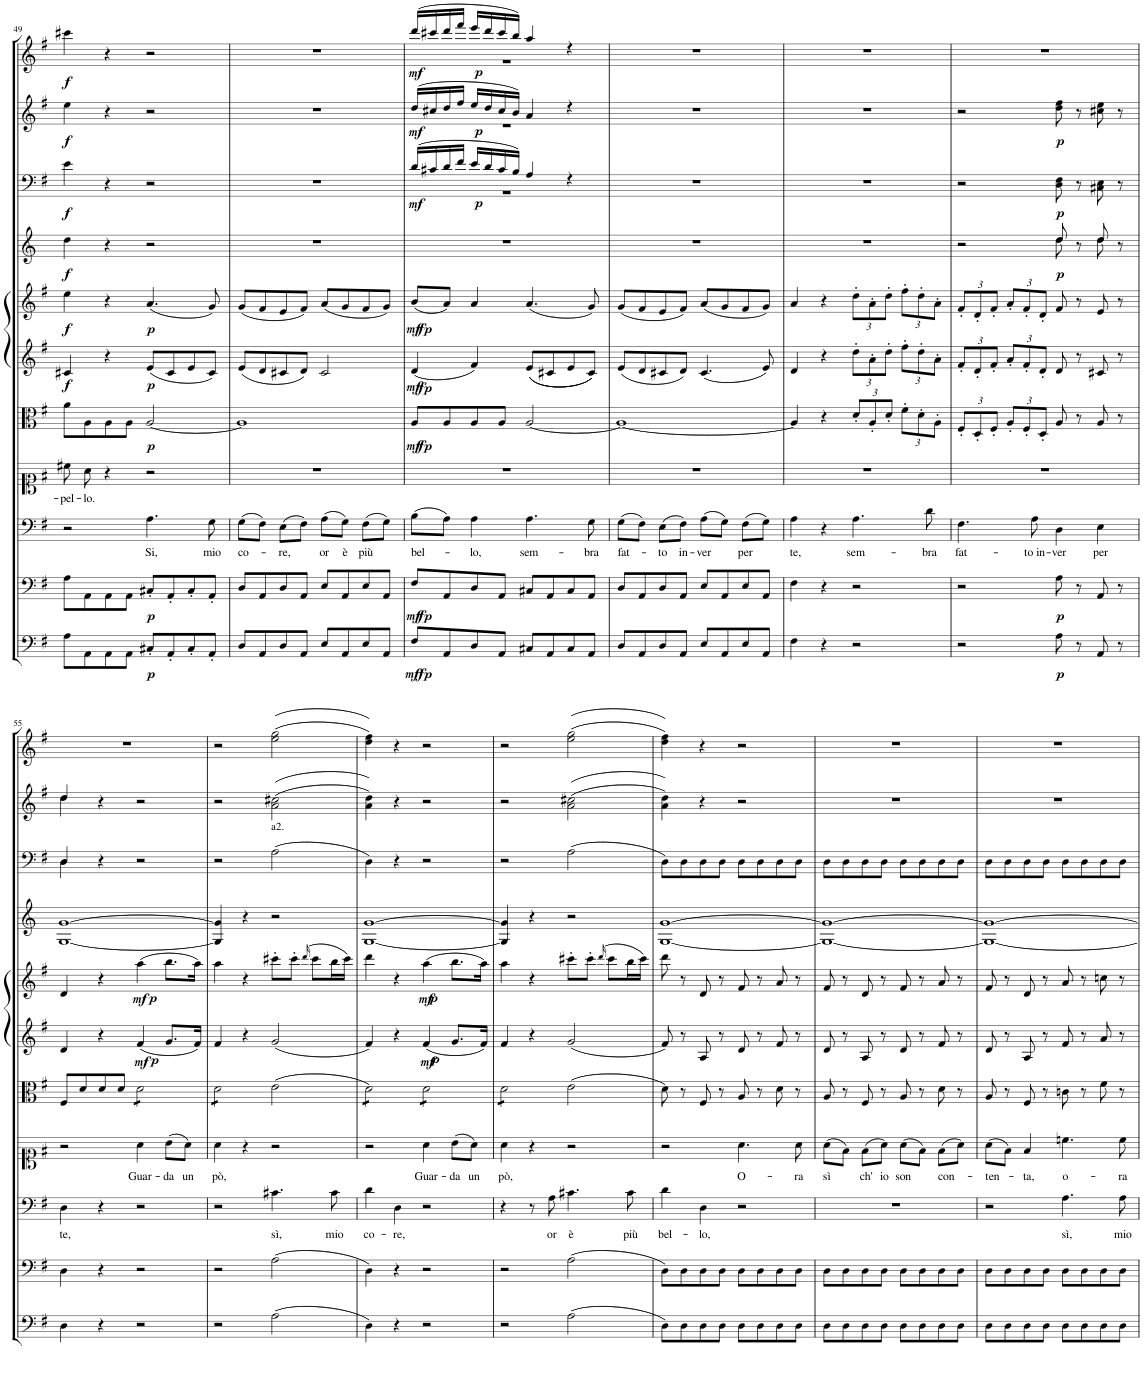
**kern	**dynam	**kern	**dynam	**kern	**text	**kern	**text	**kern	**dynam	**kern	**dynam	**kern	**dynam	**kern	**dynam	**kern	**dynam	**kern	**dynam	**kern	**dynam
*part11	*part11	*part10	*part10	*part9	*part9	*part8	*part8	*part7	*part7	*part6	*part6	*part5	*part5	*part4	*part4	*part3	*part3	*part2	*part2	*part1	*part1
*staff11	*staff11	*staff10	*staff10	*staff9	*staff9	*staff8	*staff8	*staff7	*staff7	*staff6	*staff6	*staff5	*staff5	*staff4	*staff4	*staff3	*staff3	*staff2	*staff2	*staff1	*staff1
*I"Basso.	*	*I"Violoncello.	*	*I"Figaro.	*	*I"Susanna.	*	*I"Viola.	*	*I"Violino II.	*	*I"Violino I.	*	*I"Corni in G.	*	*I"Fagotti.	*	*I"Oboi.	*	*I"Flauti.	*
*	*	*	*	*	*	*	*	*	*	*	*	*	*	*	*	*	*	*I'Ob	*	*I'Fl	*
!!LO:PB:g=z
*clefF4	*	*clefF4	*	*clefF4	*	*clefC1	*	*clefC3	*	*clefG2	*	*clefG2	*	*clefG2	*	*clefF4	*	*clefG2	*	*clefG2	*
*Trd7c12	*	*	*	*	*	*	*	*	*	*	*	*	*	*Trd3c5	*	*	*	*	*	*	*
*k[f#]	*	*k[f#]	*	*k[f#]	*	*k[f#]	*	*k[f#]	*	*k[f#]	*	*k[f#]	*	*k[]	*	*k[f#]	*	*k[f#]	*	*k[f#]	*
*M4/4	*	*M4/4	*	*M4/4	*	*M4/4	*	*M4/4	*	*M4/4	*	*M4/4	*	*M4/4	*	*M4/4	*	*M4/4	*	*M4/4	*
*met(c)	*	*met(c)	*	*met(c)	*	*met(c)	*	*met(c)	*	*met(c)	*	*met(c)	*	*met(c)	*	*met(c)	*	*met(c)	*	*met(c)	*
=49	=49	=49	=49	=49	=49	=49	=49	=49	=49	=49	=49	=49	=49	=49	=49	=49	=49	=49	=49	=49	=49
!	!	!	!	!	!	!	!LO:LY:b	!	!	!	!LO:DY:b	!	!LO:DY:b	!	!LO:DY:b	!	!LO:DY:b	!	!LO:DY:b	!	!LO:DY:b
8A'\L	.	8A'\L	.	2r	.	8cc#X^^\	-pel-	8a'\L	.	4c#X/	f	4ee\	f	4dd\	f	4e\	f	4ee\	f	4ccc#X\	f
!	!	!	!	!	!	!	!LO:LY:b	!	!	!	!	!	!	!	!	!	!	!	!	!	!
8AA'\	.	8AA'\	.	.	.	8a^^\	-lo.	8A'\	.	.	.	.	.	.	.	.	.	.	.	.	.
8AA'\	.	8AA'\	.	.	.	4r	.	8A'\	.	4r	.	4r	.	4r	.	4r	.	4r	.	4r	.
8AA'\J	.	8AA'\J	.	.	.	.	.	8A'\J	.	.	.	.	.	.	.	.	.	.	.	.	.
!	!LO:DY:b	!	!LO:DY:b	!	!LO:LY:b	!	!	!	!LO:DY:b	!	!LO:DY:b	!	!LO:DY:b	!	!	!	!	!	!	!	!
8C#X'/L	p	8C#X'/L	p	4.A\	Si,	2r	.	[2A/	p	(8e/L	p	(4.a/	p	2r	.	2r	.	2r	.	2r	.
8AA'/	.	8AA'/	.	.	.	.	.	.	.	8c#/	.	.	.	.	.	.	.	.	.	.	.
8C#'/	.	8C#'/	.	.	.	.	.	.	.	8e/	.	.	.	.	.	.	.	.	.	.	.
!	!	!	!	!	!LO:LY:b	!	!	!	!	!	!	!	!	!	!	!	!	!	!	!	!
8AA'/J	.	8AA'/J	.	8G\	mio	.	.	.	.	8c#/J)	.	8g/)	.	.	.	.	.	.	.	.	.
=50	=50	=50	=50	=50	=50	=50	=50	=50	=50	=50	=50	=50	=50	=50	=50	=50	=50	=50	=50	=50	=50
!	!	!	!	!	!LO:LY:b	!	!	!	!	!	!	!	!	!	!	!	!	!	!	!	!
8D'/L	.	8D'/L	.	(8G\L	co-	1r	.	1A]	.	(8e/L	.	(8g/L	.	1r	.	1r	.	1r	.	1r	.
8AA'/	.	8AA'/	.	8F#\J)	.	.	.	.	.	8d/	.	8f#/	.	.	.	.	.	.	.	.	.
!	!	!	!	!	!LO:LY:b	!	!	!	!	!	!	!	!	!	!	!	!	!	!	!	!
8D'/	.	8D'/	.	(8E\L	-re,	.	.	.	.	8c#X/	.	8e/	.	.	.	.	.	.	.	.	.
8AA'/J	.	8AA'/J	.	8F#\J)	.	.	.	.	.	8d/J)	.	8f#/J)	.	.	.	.	.	.	.	.	.
!	!	!	!	!	!LO:LY:b	!	!	!	!	!	!	!	!	!	!	!	!	!	!	!	!
8E'/L	.	8E'/L	.	(8A\L	or	.	.	.	.	2c#/	.	(8a/L	.	.	.	.	.	.	.	.	.
!	!	!	!	!	!LO:LY:b	!	!	!	!	!	!	!	!	!	!	!	!	!	!	!	!
8AA'/	.	8AA'/	.	8G\J)	è	.	.	.	.	.	.	8g/	.	.	.	.	.	.	.	.	.
!	!	!	!	!	!LO:LY:b	!	!	!	!	!	!	!	!	!	!	!	!	!	!	!	!
8E'/	.	8E'/	.	(8F#\L	più	.	.	.	.	.	.	8f#/	.	.	.	.	.	.	.	.	.
8AA'/J	.	8AA'/J	.	8G\J)	.	.	.	.	.	.	.	8g/J)	.	.	.	.	.	.	.	.	.
=51	=51	=51	=51	=51	=51	=51	=51	=51	=51	=51	=51	=51	=51	=51	=51	=51	=51	=51	=51	=51	=51
!	!LO:DY:b	!	!	!	!LO:LY:b	!	!	!	!	!	!	!	!	!	!	!	!	!	!	!	!
*	*	*	*	*	*	*	*	*	*	*	*	*	*	*	*	*^	*	*^	*	*^	*
!	!LO:DY:n=1:b	!	!LO:DY:b	!	!	!	!	!	!	!	!	!	!	!	!	!	!	!	!	!	!	!	!	!
!	!	!	!LO:DY:n=1:b	!	!	!	!	!	!LO:DY:b	!	!	!	!	!	!	!	!	!	!	!	!	!	!	!
!	!	!	!	!	!	!	!	!	!LO:DY:n=1:b	!	!LO:DY:b	!	!	!	!	!	!	!	!	!	!	!	!	!
!	!	!	!	!	!	!	!	!	!	!	!LO:DY:n=1:b	!	!LO:DY:b	!	!	!	!	!	!	!	!	!	!	!
!	!	!	!	!	!	!	!	!	!	!	!	!	!LO:DY:n=1:b	!	!	!	!	!LO:DY:b	!	!	!LO:DY:b	!	!	!LO:DY:b
8F#'/L	fp mf	8F#'/L	fp mf	(8B\L	bel-	1r	.	8A'/L	fp mf	(4d/	fp mf	(8b/L	fp mf	1r	.	(16d/LL	1r	mf	(16dd/LL	1r	mf	(16ddd/LL	1r	mf
.	.	.	.	.	.	.	.	.	.	.	.	.	.	.	.	16c#X/	.	.	16cc#X/	.	.	16ccc#X/	.	.
8AA'/	.	8AA'/	.	8A\J)	.	.	.	8A'/	.	.	.	8a/J)	.	.	.	16d/	.	.	16dd/	.	.	16ddd/	.	.
.	.	.	.	.	.	.	.	.	.	.	.	.	.	.	.	16f#/JJ	.	.	16ff#/JJ	.	.	16fff#/JJ	.	.
!	!	!	!	!	!LO:LY:b	!	!	!	!	!	!	!	!	!	!	!	!	!LO:DY:b	!	!	!LO:DY:b	!	!	!LO:DY:b
8D'/	.	8D'/	.	4A\	-lo,	.	.	8A'/	.	4f#/)	.	4a/	.	.	.	16e/LL	.	p	16ee/LL	.	p	16eee/LL	.	p
.	.	.	.	.	.	.	.	.	.	.	.	.	.	.	.	16d/	.	.	16dd/	.	.	16ddd/	.	.
8AA'/J	.	8AA'/J	.	.	.	.	.	8A'/J	.	.	.	.	.	.	.	16c#/	.	.	16cc#/	.	.	16ccc#/	.	.
.	.	.	.	.	.	.	.	.	.	.	.	.	.	.	.	16B/JJ)	.	.	16b/JJ)	.	.	16bb/JJ)	.	.
!	!	!	!	!	!LO:LY:b	!	!	!	!	!	!	!	!	!	!	!	!	!	!	!	!	!	!	!
8C#X'/L	.	8C#X'/L	.	4.A\	sem-	.	.	[2A/	.	((8e/L	.	(4.a/	.	.	.	4A/	.	.	4a/	.	.	4aa/	.	.
8AA'/	.	8AA'/	.	.	.	.	.	.	.	8c#X/	.	.	.	.	.	.	.	.	.	.	.	.	.	.
8C#'/	.	8C#'/	.	.	.	.	.	.	.	8e/	.	.	.	.	.	4r	.	.	4r	.	.	4r	.	.
!	!	!	!	!	!LO:LY:b	!	!	!	!	!	!	!	!	!	!	!	!	!	!	!	!	!	!	!
8AA'/J	.	8AA'/J	.	8G\	-bra	.	.	.	.	8c#/J))	.	8g/)	.	.	.	.	.	.	.	.	.	.	.	.
*	*	*	*	*	*	*	*	*	*	*	*	*	*	*	*	*v	*v	*	*	*	*	*v	*v	*
*	*	*	*	*	*	*	*	*	*	*	*	*	*	*	*	*	*	*v	*v	*	*	*
=52	=52	=52	=52	=52	=52	=52	=52	=52	=52	=52	=52	=52	=52	=52	=52	=52	=52	=52	=52	=52	=52
!	!	!	!	!	!LO:LY:b	!	!	!	!	!	!	!	!	!	!	!	!	!	!	!	!
8D'/L	.	8D'/L	.	(8G\L	fat-	1r	.	1A_	.	(8e/L	.	(8g/L	.	1r	.	1r	.	1r	.	1r	.
8AA'/	.	8AA'/	.	8F#\J)	.	.	.	.	.	8d/	.	8f#/	.	.	.	.	.	.	.	.	.
!	!	!	!	!	!LO:LY:b	!	!	!	!	!	!	!	!	!	!	!	!	!	!	!	!
8D'/	.	8D'/	.	(8E\L	-to	.	.	.	.	8c#X/	.	8e/	.	.	.	.	.	.	.	.	.
!	!	!	!	!	!LO:LY:b	!	!	!	!	!	!	!	!	!	!	!	!	!	!	!	!
8AA'/J	.	8AA'/J	.	8F#\J)	in-	.	.	.	.	8d/J)	.	8f#/J)	.	.	.	.	.	.	.	.	.
!	!	!	!	!	!LO:LY:b	!	!	!	!	!	!	!	!	!	!	!	!	!	!	!	!
8E'/L	.	8E'/L	.	(8A\L	-ver	.	.	.	.	(4.c#/	.	(8a/L	.	.	.	.	.	.	.	.	.
8AA'/	.	8AA'/	.	8G\J)	.	.	.	.	.	.	.	8g/	.	.	.	.	.	.	.	.	.
!	!	!	!	!	!LO:LY:b	!	!	!	!	!	!	!	!	!	!	!	!	!	!	!	!
8E'/	.	8E'/	.	(8F#\L	per	.	.	.	.	.	.	8f#/	.	.	.	.	.	.	.	.	.
8AA'/J	.	8AA'/J	.	8G\J)	.	.	.	.	.	8e/)	.	8g/J)	.	.	.	.	.	.	.	.	.
=53	=53	=53	=53	=53	=53	=53	=53	=53	=53	=53	=53	=53	=53	=53	=53	=53	=53	=53	=53	=53	=53
!	!	!	!	!	!LO:LY:b	!	!	!	!	!	!	!	!	!	!	!	!	!	!	!	!
4F#\	.	4F#\	.	4A\	te,	1r	.	4A/]	.	4d/	.	4a/	.	1r	.	1r	.	1r	.	1r	.
4r	.	4r	.	4r	.	.	.	4r	.	4r	.	4r	.	.	.	.	.	.	.	.	.
!	!	!	!	!	!LO:LY:b	!	!	!	!	!	!	!	!	!	!	!	!	!	!	!	!
*	*	*	*	*	*	*	*	*Xbrackettup	*	*Xbrackettup	*	*Xbrackettup	*	*	*	*	*	*	*	*	*
2r	.	2r	.	4.A^^\	sem-	.	.	12d'/L	.	12dd'\L	.	12dd'\L	.	.	.	.	.	.	.	.	.
.	.	.	.	.	.	.	.	12A'/	.	12a'\	.	12a'\	.	.	.	.	.	.	.	.	.
.	.	.	.	.	.	.	.	12d'/J	.	12dd'\J	.	12dd'\J	.	.	.	.	.	.	.	.	.
.	.	.	.	.	.	.	.	12f#'\L	.	12ff#'\L	.	12ff#'\L	.	.	.	.	.	.	.	.	.
.	.	.	.	.	.	.	.	12d'\	.	12dd'\	.	12dd'\	.	.	.	.	.	.	.	.	.
!	!	!	!	!	!LO:LY:b	!	!	!	!	!	!	!	!	!	!	!	!	!	!	!	!
.	.	.	.	8d^^\	-bra	.	.	.	.	.	.	.	.	.	.	.	.	.	.	.	.
.	.	.	.	.	.	.	.	12A'\J	.	12a'\J	.	12a'\J	.	.	.	.	.	.	.	.	.
=54	=54	=54	=54	=54	=54	=54	=54	=54	=54	=54	=54	=54	=54	=54	=54	=54	=54	=54	=54	=54	=54
!	!	!	!	!	!LO:LY:b	!	!	!	!	!	!	!	!	!	!	!	!	!	!	!	!
*	*	*	*	*	*	*	*	*	*	*	*	*	*	*^	*	*	*	*	*	*	*
2r	.	2r	.	4.F#^^\	fat-	1r	.	12F#'/L	.	12f#'/L	.	12f#'/L	.	2r	2ryy	.	2r	.	2r	.	1r	.
.	.	.	.	.	.	.	.	12D'/	.	12d'/	.	12d'/	.	.	.	.	.	.	.	.	.	.
.	.	.	.	.	.	.	.	12F#'/J	.	12f#'/J	.	12f#'/J	.	.	.	.	.	.	.	.	.	.
.	.	.	.	.	.	.	.	12A'/L	.	12a'/L	.	12a'/L	.	.	.	.	.	.	.	.	.	.
.	.	.	.	.	.	.	.	12F#'/	.	12f#'/	.	12f#'/	.	.	.	.	.	.	.	.	.	.
!	!	!	!	!	!LO:LY:b	!	!	!	!	!	!	!	!	!	!	!	!	!	!	!	!	!
.	.	.	.	8A^^\	-to in-	.	.	.	.	.	.	.	.	.	.	.	.	.	.	.	.	.
.	.	.	.	.	.	.	.	12D'/J	.	12d'/J	.	12d'/J	.	.	.	.	.	.	.	.	.	.
!	!LO:DY:b	!	!LO:DY:b	!	!LO:LY:b	!	!	!	!	!	!	!	!	!	!	!LO:DY:b	!	!LO:DY:b	!	!LO:DY:b	!	!
8A\	p	8A\	p	4D^^\	-ver	.	.	8A/	.	8d/	.	8f#/	.	8dd/	8dd\	p	8D\ 8F#\	p	8dd\ 8ff#\	p	.	.
8r	.	8r	.	.	.	.	.	8r	.	8r	.	8r	.	8r	8ryy	.	8r	.	8r	.	.	.
!	!	!	!	!	!LO:LY:b	!	!	!	!	!	!	!	!	!	!	!	!	!	!	!	!	!
8AA/	.	8AA/	.	4E^^\	per	.	.	8A/	.	8c#X/	.	8e/	.	8dd/	8dd\	.	8C#X\ 8E\	.	8cc#X\ 8ee\	.	.	.
8r	.	8r	.	.	.	.	.	8r	.	8r	.	8r	.	8r	8ryy	.	8r	.	8r	.	.	.
!!LO:LB:g=z
=55	=55	=55	=55	=55	=55	=55	=55	=55	=55	=55	=55	=55	=55	=55	=55	=55	=55	=55	=55	=55	=55	=55
!	!	!	!	!	!LO:LY:b	!	!	!	!	!	!	!	!	!	!	!	!	!	!	!	!	!
*	*	*	*	*	*	*	*	*	*	*	*	*	*	*v	*v	*	*^	*	*^	*	*	*
4D\	.	4D\	.	4D\	te,	2r	.	8F#/L	.	4d/	.	4d/	.	[1G [1g	.	4D/	4D\	.	4dd/	4dd\	.	1r	.
.	.	.	.	.	.	.	.	8d/	.	.	.	.	.	.	.	.	.	.	.	.	.	.	.
4r	.	4r	.	4r	.	.	.	8d/	.	4r	.	4r	.	.	.	4r	2.ryy	.	4r	2.ryy	.	.	.
.	.	.	.	.	.	.	.	8d/J	.	.	.	.	.	.	.	.	.	.	.	.	.	.	.
!	!	!	!	!	!	!	!LO:LY:b	!	!	!	!LO:DY:b	!	!LO:DY:b	!	!	!	!	!	!	!	!	!	!
*	*	*	*	*	*	*	*	*tremolo	*	*	*	*	*	*	*	*	*	*	*	*	*	*	*
2r	.	2r	.	2r	.	4a\	Guar-	8d\L	.	(4f#/	mf	(4aa\	mf	.	.	2r	.	.	2r	.	.	.	.
.	.	.	.	.	.	.	.	8d\	.	.	.	.	.	.	.	.	.	.	.	.	.	.	.
!	!	!	!	!	!	!	!LO:LY:b	!	!	!	!LO:DY:b	!	!LO:DY:b	!	!	!	!	!	!	!	!	!	!
.	.	.	.	.	.	(8b\L	-da	8d\	.	8.g/L	p	8.bb\L	p	.	.	.	.	.	.	.	.	.	.
!	!	!	!	!	!	!	!LO:LY:b	!	!	!	!	!	!	!	!	!	!	!	!	!	!	!	!
.	.	.	.	.	.	8a\J)	un	8d\J	.	.	.	.	.	.	.	.	.	.	.	.	.	.	.
.	.	.	.	.	.	.	.	.	.	16f#'/Jk)	.	16aa'\Jk)	.	.	.	.	.	.	.	.	.	.	.
*	*	*	*	*	*	*	*	*	*	*	*	*	*	*	*	*v	*v	*	*	*	*	*	*
*	*	*	*	*	*	*	*	*	*	*	*	*	*	*	*	*	*	*v	*v	*	*	*
=56	=56	=56	=56	=56	=56	=56	=56	=56	=56	=56	=56	=56	=56	=56	=56	=56	=56	=56	=56	=56	=56
!	!	!	!	!	!	!	!LO:LY:b	!	!	!	!	!	!	!	!	!	!	!	!	!	!
2r	.	2r	.	2r	.	4a\	pò,	8d\L	.	4f#/	.	4aa\	.	4G/] 4g/]	.	2r	.	2r	.	2r	.
.	.	.	.	.	.	.	.	8d\	.	.	.	.	.	.	.	.	.	.	.	.	.
.	.	.	.	.	.	4r	.	8d\	.	4r	.	4r	.	4r	.	.	.	.	.	.	.
.	.	.	.	.	.	.	.	8d\J	.	.	.	.	.	.	.	.	.	.	.	.	.
*	*	*	*	*	*	*	*	*Xtremolo	*	*	*	*	*	*	*	*	*	*	*	*	*
!	!	!	!	!	!	!	!	!	!	!	!	!	!	!	!	!LO:TX:a:t=a2.	!	!	!	!	!
!	!	!	!	!	!LO:LY:b	!	!	!	!	!	!	!	!	!	!	!	!	!	!	!	!
(2A\	.	(2A\	.	4.c#X\	sì,	2r	.	(2e\	.	(2g/	.	8ccc#X'\L	.	2r	.	(2A\	.	((2a\ 2cc#X\	.	((2ee\ 2gg\	.
.	.	.	.	.	.	.	.	.	.	.	.	8ccc#'\J	.	.	.	.	.	.	.	.	.
.	.	.	.	.	.	.	.	.	.	.	.	(16qddd/	.	.	.	.	.	.	.	.	.
.	.	.	.	.	.	.	.	.	.	.	.	8ccc#\L	.	.	.	.	.	.	.	.	.
!	!	!	!	!	!LO:LY:b	!	!	!	!	!	!	!	!	!	!	!	!	!	!	!	!
.	.	.	.	8c#'\	mio	.	.	.	.	.	.	16bb\L	.	.	.	.	.	.	.	.	.
.	.	.	.	.	.	.	.	.	.	.	.	16ccc#\JJ)	.	.	.	.	.	.	.	.	.
=57	=57	=57	=57	=57	=57	=57	=57	=57	=57	=57	=57	=57	=57	=57	=57	=57	=57	=57	=57	=57	=57
!	!	!	!	!	!LO:LY:b	!	!	!	!	!	!	!	!	!	!	!	!	!	!	!	!
*	*	*	*	*	*	*	*	*tremolo	*	*	*	*	*	*	*	*	*	*	*	*	*
4D\)	.	4D\)	.	4d'~\	co-	2r	.	8d\)L	.	4f#/)	.	4ddd\	.	[1G [1g	.	4D\)	.	4a\ 4dd\))	.	4dd\ 4ff#\))	.
.	.	.	.	.	.	.	.	8d\)	.	.	.	.	.	.	.	.	.	.	.	.	.
!	!	!	!	!	!LO:LY:b	!	!	!	!	!	!	!	!	!	!	!	!	!	!	!	!
4r	.	4r	.	4D'~\	-re,	.	.	8d\)	.	4r	.	4r	.	.	.	4r	.	4r	.	4r	.
.	.	.	.	.	.	.	.	8d\)J	.	.	.	.	.	.	.	.	.	.	.	.	.
!	!	!	!	!	!	!	!LO:LY:b	!	!	!	!LO:DY:b	!	!LO:DY:b	!	!	!	!	!	!	!	!
2r	.	2r	.	2r	.	4a\	Guar-	8d\L	.	(4f#/	mf	(4aa\	mf	.	.	2r	.	2r	.	2r	.
.	.	.	.	.	.	.	.	8d\	.	.	.	.	.	.	.	.	.	.	.	.	.
!	!	!	!	!	!	!	!LO:LY:b	!	!	!	!LO:DY:b	!	!LO:DY:b	!	!	!	!	!	!	!	!
.	.	.	.	.	.	(8b\L	-da	8d\	.	8.g/L	p	8.bb\L	p	.	.	.	.	.	.	.	.
!	!	!	!	!	!	!	!LO:LY:b	!	!	!	!	!	!	!	!	!	!	!	!	!	!
.	.	.	.	.	.	8a\J)	un	8d\J	.	.	.	.	.	.	.	.	.	.	.	.	.
.	.	.	.	.	.	.	.	.	.	16f#'/Jk)	.	16aa'\Jk)	.	.	.	.	.	.	.	.	.
=58	=58	=58	=58	=58	=58	=58	=58	=58	=58	=58	=58	=58	=58	=58	=58	=58	=58	=58	=58	=58	=58
!	!	!	!	!	!	!	!LO:LY:b	!	!	!	!	!	!	!	!	!	!	!	!	!	!
2r	.	2r	.	4r	.	4a\	pò,	8d\L	.	4f#/	.	4aa\	.	4G/] 4g/]	.	2r	.	2r	.	2r	.
.	.	.	.	.	.	.	.	8d\	.	.	.	.	.	.	.	.	.	.	.	.	.
.	.	.	.	8r	.	4r	.	8d\	.	4r	.	4r	.	4r	.	.	.	.	.	.	.
!	!	!	!	!	!LO:LY:b	!	!	!	!	!	!	!	!	!	!	!	!	!	!	!	!
.	.	.	.	8A\	or	.	.	8d\J	.	.	.	.	.	.	.	.	.	.	.	.	.
*	*	*	*	*	*	*	*	*Xtremolo	*	*	*	*	*	*	*	*	*	*	*	*	*
!	!	!	!	!	!LO:LY:b	!	!	!	!	!	!	!	!	!	!	!	!	!	!	!	!
(2A\	.	(2A\	.	4.c#X\	è	2r	.	(2e\	.	(2g/	.	8ccc#X'\L	.	2r	.	(2A\	.	((2a\ 2cc#X\	.	((2ee\ 2gg\	.
.	.	.	.	.	.	.	.	.	.	.	.	8ccc#'\J	.	.	.	.	.	.	.	.	.
.	.	.	.	.	.	.	.	.	.	.	.	(16qddd/	.	.	.	.	.	.	.	.	.
.	.	.	.	.	.	.	.	.	.	.	.	8ccc#\L	.	.	.	.	.	.	.	.	.
!	!	!	!	!	!LO:LY:b	!	!	!	!	!	!	!	!	!	!	!	!	!	!	!	!
.	.	.	.	8c#'\	più	.	.	.	.	.	.	16bb\L	.	.	.	.	.	.	.	.	.
.	.	.	.	.	.	.	.	.	.	.	.	16ccc#\JJ)	.	.	.	.	.	.	.	.	.
=59	=59	=59	=59	=59	=59	=59	=59	=59	=59	=59	=59	=59	=59	=59	=59	=59	=59	=59	=59	=59	=59
!	!	!	!	!	!LO:LY:b	!	!	!	!	!	!	!	!	!	!	!	!	!	!	!	!
8D'\L)	.	8D'\L)	.	4d'~\	bel-	2r	.	8d\)	.	8f#/)	.	8ddd\	.	[1G [1g	.	8D'\L)	.	4a\ 4dd\))	.	4dd\ 4ff#\))	.
8D'\	.	8D'\	.	.	.	.	.	8r	.	8r	.	8r	.	.	.	8D'\	.	.	.	.	.
!	!	!	!	!	!LO:LY:b	!	!	!	!	!	!	!	!	!	!	!	!	!	!	!	!
8D'\	.	8D'\	.	4D'~\	-lo,	.	.	8F#/	.	8A/	.	8d/	.	.	.	8D'\	.	4r	.	4r	.
8D'\J	.	8D'\J	.	.	.	.	.	8r	.	8r	.	8r	.	.	.	8D'\J	.	.	.	.	.
!	!	!	!	!	!	!	!LO:LY:b	!	!	!	!	!	!	!	!	!	!	!	!	!	!
8D'\L	.	8D'\L	.	2r	.	4.a\	O-	8A/	.	8d/	.	8f#/	.	.	.	8D'\L	.	2r	.	2r	.
8D'\	.	8D'\	.	.	.	.	.	8r	.	8r	.	8r	.	.	.	8D'\	.	.	.	.	.
8D'\	.	8D'\	.	.	.	.	.	8d\	.	8f#/	.	8a/	.	.	.	8D'\	.	.	.	.	.
!	!	!	!	!	!	!	!LO:LY:b	!	!	!	!	!	!	!	!	!	!	!	!	!	!
8D'\J	.	8D'\J	.	.	.	8a\	-ra	8r	.	8r	.	8r	.	.	.	8D'\J	.	.	.	.	.
=60	=60	=60	=60	=60	=60	=60	=60	=60	=60	=60	=60	=60	=60	=60	=60	=60	=60	=60	=60	=60	=60
!	!	!	!	!	!	!	!LO:LY:b	!	!	!	!	!	!	!	!	!	!	!	!	!	!
8D'\L	.	8D'\L	.	1r	.	(8a\L	sì	8A/	.	8d/	.	8f#/	.	1G_ 1g_	.	8D'\L	.	1r	.	1r	.
8D'\	.	8D'\	.	.	.	8f#\J)	.	8r	.	8r	.	8r	.	.	.	8D'\	.	.	.	.	.
!	!	!	!	!	!	!	!LO:LY:b	!	!	!	!	!	!	!	!	!	!	!	!	!	!
8D'\	.	8D'\	.	.	.	(8f#\L	ch'	8F#/	.	8A/	.	8d/	.	.	.	8D'\	.	.	.	.	.
!	!	!	!	!	!	!	!LO:LY:b	!	!	!	!	!	!	!	!	!	!	!	!	!	!
8D'\J	.	8D'\J	.	.	.	8a\J)	io	8r	.	8r	.	8r	.	.	.	8D'\J	.	.	.	.	.
!	!	!	!	!	!	!	!LO:LY:b	!	!	!	!	!	!	!	!	!	!	!	!	!	!
8D'\L	.	8D'\L	.	.	.	(8a\L	son	8A/	.	8d/	.	8f#/	.	.	.	8D'\L	.	.	.	.	.
8D'\	.	8D'\	.	.	.	8f#\J)	.	8r	.	8r	.	8r	.	.	.	8D'\	.	.	.	.	.
!	!	!	!	!	!	!	!LO:LY:b	!	!	!	!	!	!	!	!	!	!	!	!	!	!
8D'\	.	8D'\	.	.	.	(8f#\L	con-	8d\	.	8f#/	.	8a/	.	.	.	8D'\	.	.	.	.	.
8D'\J	.	8D'\J	.	.	.	8a\J)	.	8r	.	8r	.	8r	.	.	.	8D'\J	.	.	.	.	.
=61	=61	=61	=61	=61	=61	=61	=61	=61	=61	=61	=61	=61	=61	=61	=61	=61	=61	=61	=61	=61	=61
!	!	!	!	!	!	!	!LO:LY:b	!	!	!	!	!	!	!	!	!	!	!	!	!	!
8D'\L	.	8D'\L	.	2r	.	(8a\L	-ten-	8A/	.	8d/	.	8f#/	.	1G_ 1g_	.	8D'\L	.	1r	.	1r	.
8D'\	.	8D'\	.	.	.	8f#\J)	.	8r	.	8r	.	8r	.	.	.	8D'\	.	.	.	.	.
!	!	!	!	!	!	!	!LO:LY:b	!	!	!	!	!	!	!	!	!	!	!	!	!	!
8D'\	.	8D'\	.	.	.	4f#'~/	-ta,	8F#/	.	8A/	.	8d/	.	.	.	8D'\	.	.	.	.	.
8D'\J	.	8D'\J	.	.	.	.	.	8r	.	8r	.	8r	.	.	.	8D'\J	.	.	.	.	.
!	!	!	!	!	!LO:LY:b	!	!LO:LY:b	!	!	!	!	!	!	!	!	!	!	!	!	!	!
8D'\L	.	8D'\L	.	4.A\	sì,	4.ccn\	o-	8cn\	.	8f#/	.	8a/	.	.	.	8D'\L	.	.	.	.	.
8D'\	.	8D'\	.	.	.	.	.	8r	.	8r	.	8r	.	.	.	8D'\	.	.	.	.	.
8D'\	.	8D'\	.	.	.	.	.	8f#\	.	8a/	.	8ccn\	.	.	.	8D'\	.	.	.	.	.
!	!	!	!	!	!LO:LY:b	!	!LO:LY:b	!	!	!	!	!	!	!	!	!	!	!	!	!	!
8D'\J	.	8D'\J	.	8A'\	mio	8cc\	-ra	8r	.	8r	.	8r	.	.	.	8D'\J	.	.	.	.	.
=	=	=	=	=	=	=	=	=	=	=	=	=	=	=	=	=	=	=	=	=	=
*-	*-	*-	*-	*-	*-	*-	*-	*-	*-	*-	*-	*-	*-	*-	*-	*-	*-	*-	*-	*-	*-
